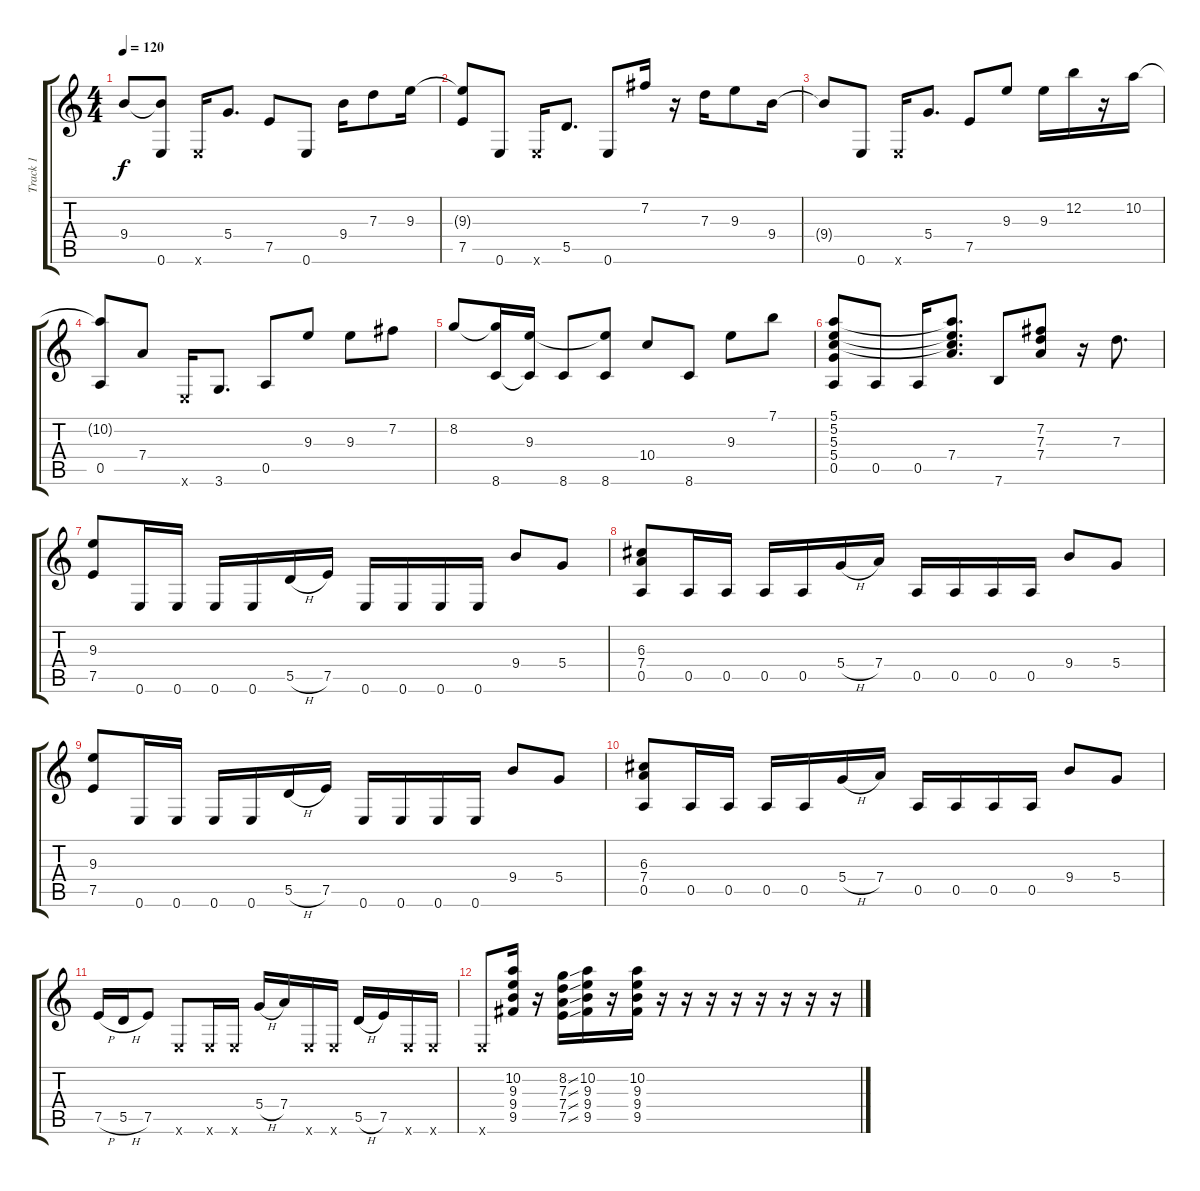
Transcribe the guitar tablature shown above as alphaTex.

\track ("Track 1" "Track 1") {instrument acousticguitarsteel}
\staff {score tabs}
\tuning (E4 B3 G3 D3 A2 E2) {hide}
\ts (4 4)
\tempo 120
\clef g2
\ks c
9.4.8{dy f} (9.4{t} 0.6).8 0.6{x}.16 5.4.8{d} 7.5.8 0.6.8 9.4.16 7.3.8 9.3.16 |
(9.3{t} 7.5).8 0.6.8 0.6{x}.16 5.5.8{d} 0.6.8 7.2.16 r.16 7.3.16 9.3.8 9.4.16 |
9.4{t}.8 0.6.8 0.6{x}.16 5.4.8{d} 7.5.8 9.3.8 9.3.16 12.2.16 r.16 10.2.16 |
(10.2{t} 0.5).8 7.4.8 0.6{x}.16 3.6.8{d} 0.5.8 9.3.8 9.3.8 7.2.8 |
8.2.8 (8.2{t} 8.6).16 (9.3 8.6{t}).16 8.6.8 (9.3{t} 8.6).8 10.4.8 8.6.8 9.3.8 7.1.8 |
(5.1 5.2 5.3 5.4 0.5).8 0.5.8 0.5.16 (5.1{t} 5.2{t} 5.3{t} 7.4).8{d} 7.6.8 (7.2 7.3 7.4).8 r.16 7.3.8{d} |
(9.3 7.5).8 0.6.16 0.6.16 0.6.16 0.6.16 5.5{h}.16 7.5.16 0.6.16 0.6.16 0.6.16 0.6.16 9.4.8 5.4.8 |
(6.3 7.4 0.5).8 0.5.16 0.5.16 0.5.16 0.5.16 5.4{h}.16 7.4.16 0.5.16 0.5.16 0.5.16 0.5.16 9.4.8 5.4.8 |
(9.3 7.5).8 0.6.16 0.6.16 0.6.16 0.6.16 5.5{h}.16 7.5.16 0.6.16 0.6.16 0.6.16 0.6.16 9.4.8 5.4.8 |
(6.3 7.4 0.5).8 0.5.16 0.5.16 0.5.16 0.5.16 5.4{h}.16 7.4.16 0.5.16 0.5.16 0.5.16 0.5.16 9.4.8 5.4.8 |
7.5{h}.16 5.5{h}.16 7.5.8 0.6{x}.8 0.6{x}.16 0.6{x}.16 5.4{h}.16 7.4.16 0.6{x}.16 0.6{x}.16 5.5{h}.16 7.5.16 0.6{x}.16 0.6{x}.16 |
0.6{x}.8 (10.2 9.3 9.4 9.5).16 r.16 (8.2{ss} 7.3{ss} 7.4{ss} 7.5{ss}).16 (10.2 9.3 9.4 9.5).16 r.16 (10.2 9.3 9.4 9.5).16 r.16 r.16 r.16 r.16 r.16 r.16 r.16 r.16
